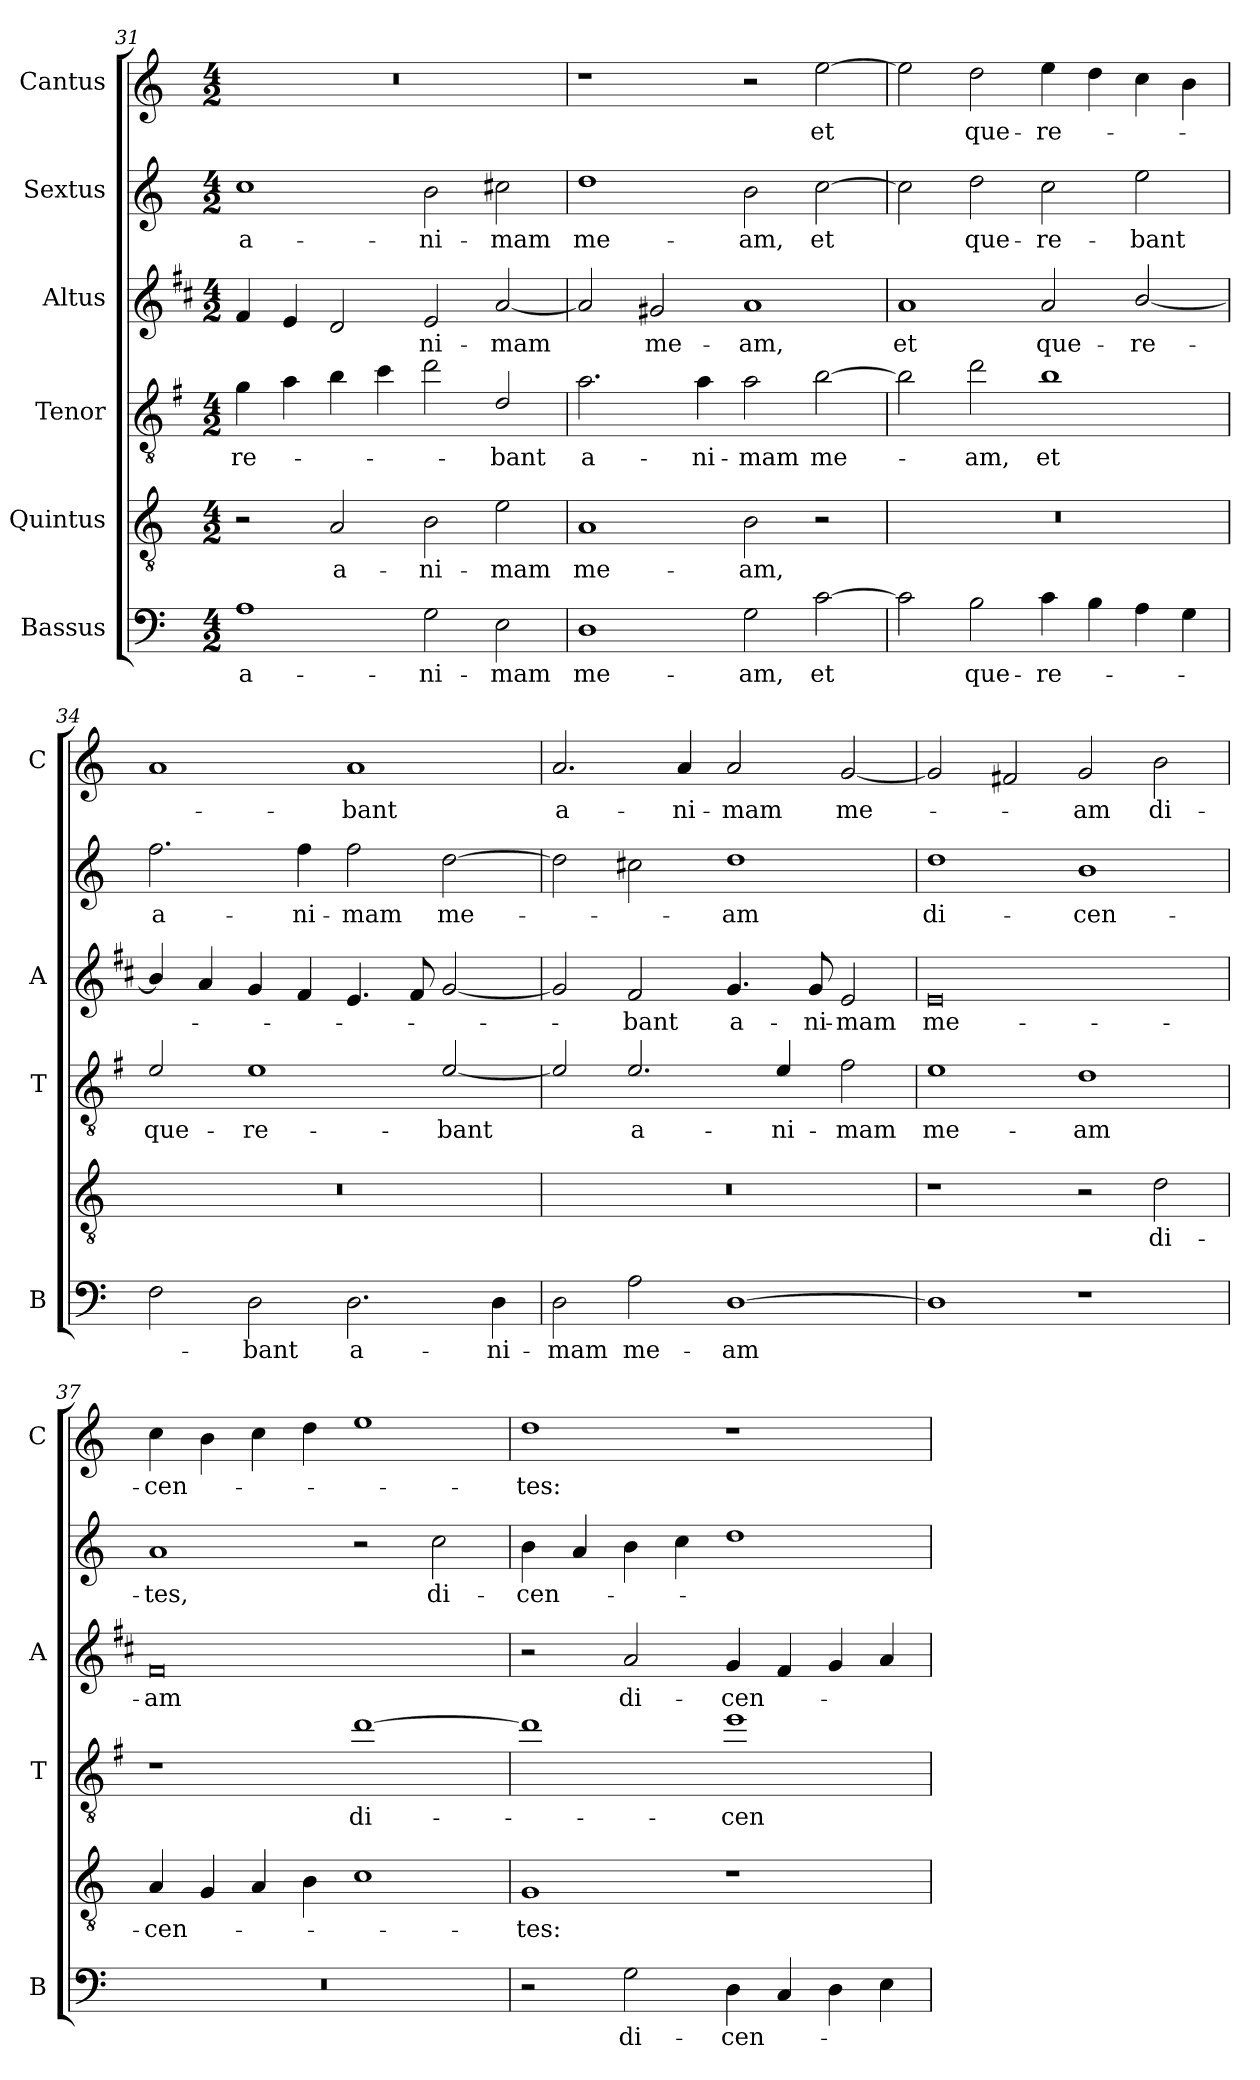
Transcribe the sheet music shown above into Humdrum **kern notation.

**kern	**text	**kern	**text	**kern	**text	**kern	**text	**kern	**text	**kern	**text
*part6	*part6	*part5	*part5	*part4	*part4	*part3	*part3	*part2	*part2	*part1	*part1
*staff6	*staff6	*staff5	*staff5	*staff4	*staff4	*staff3	*staff3	*staff2	*staff2	*staff1	*staff1
*I"Bassus	*	*I"Quintus	*	*I"Tenor	*	*I"Altus	*	*I"Sextus	*	*I"Cantus	*
*I'B	*	*	*	*I'T	*	*I'A	*	*	*	*I'C	*
*clefF4	*	*clefGv2	*	*clefGv2	*	*clefG2	*	*clefG2	*	*clefG2	*
*	*	*	*	*ITrd4c7	*	*ITrd1c2	*	*	*	*	*
*k[]	*	*k[]	*	*k[]	*	*k[]	*	*k[]	*	*k[]	*
*C:	*	*C:	*	*C:	*	*C:	*	*C:	*	*C:	*
*M4/2	*	*M4/2	*	*M4/2	*	*M4/2	*	*M4/2	*	*M4/2	*
=31	=31	=31	=31	=31	=31	=31	=31	=31	=31	=31	=31
!	!LO:LY:b	!	!	!	!LO:LY:b	!	!	!	!LO:LY:b	!	!
1A	a-	2r	.	4c\	-re-	4e/	.	1cc	a-	0r	.
.	.	.	.	4d\	.	4d/	.	.	.	.	.
!	!	!	!LO:LY:b	!	!	!	!	!	!	!	!
.	.	2A/	a-	4e\	.	2c/	.	.	.	.	.
.	.	.	.	4f\	.	.	.	.	.	.	.
!	!LO:LY:b	!	!LO:LY:b	!	!	!	!LO:LY:b	!	!LO:LY:b	!	!
2G\	-ni-	2B\	-ni-	2g\	.	2d/	-ni-	2b\	-ni-	.	.
!	!LO:LY:b	!	!LO:LY:b	!	!LO:LY:b	!	!LO:LY:b	!	!LO:LY:b	!	!
2E\	-mam	2e\	-mam	2G/	-bant	[2g/	-mam	2cc#X\	-mam	.	.
=32	=32	=32	=32	=32	=32	=32	=32	=32	=32	=32	=32
!	!LO:LY:b	!	!LO:LY:b	!	!LO:LY:b	!	!	!	!LO:LY:b	!	!
1D	me-	1A	me-	2.d\	a-	2g/]	.	1dd	me-	1r	.
!	!	!	!	!	!	!	!LO:LY:b	!	!	!	!
.	.	.	.	.	.	2f#X/	me-	.	.	.	.
!	!	!	!	!	!LO:LY:b	!	!	!	!	!	!
.	.	.	.	4d\	-ni-	.	.	.	.	.	.
!	!LO:LY:b	!	!LO:LY:b	!	!LO:LY:b	!	!LO:LY:b	!	!LO:LY:b	!	!
2G\	-am,	2B\	-am,	2d\	-mam	1g	-am,	2b\	-am,	2r	.
!	!LO:LY:b	!	!	!	!LO:LY:b	!	!	!	!LO:LY:b	!	!LO:LY:b
[2c\	et	2r	.	[2e\	me-	.	.	[2cc\	et	[2ee\	et
=33	=33	=33	=33	=33	=33	=33	=33	=33	=33	=33	=33
!	!	!	!	!	!	!	!LO:LY:b	!	!	!	!
2c\]	.	0r	.	2e\]	.	1g	et	2cc\]	.	2ee\]	.
!	!LO:LY:b	!	!	!	!LO:LY:b	!	!	!	!LO:LY:b	!	!LO:LY:b
2B\	que-	.	.	2g\	-am,	.	.	2dd\	que-	2dd\	que-
!	!LO:LY:b	!	!	!	!LO:LY:b	!	!LO:LY:b	!	!LO:LY:b	!	!LO:LY:b
4c\	-re-	.	.	1e	et	2g/	que-	2cc\	-re-	4ee\	-re-
4B\	.	.	.	.	.	.	.	.	.	4dd\	.
!	!	!	!	!	!	!	!LO:LY:b	!	!LO:LY:b	!	!
4A\	.	.	.	.	.	[2a/	-re-	2ee\	-bant	4cc\	.
4G\	.	.	.	.	.	.	.	.	.	4b\	.
=34	=34	=34	=34	=34	=34	=34	=34	=34	=34	=34	=34
!	!	!	!	!	!LO:LY:b	!	!	!	!LO:LY:b	!	!
2F\	.	0r	.	2A/	que-	4a/]	.	2.ff\	a-	1a	.
.	.	.	.	.	.	4g/	.	.	.	.	.
!	!LO:LY:b	!	!	!	!LO:LY:b	!	!	!	!	!	!
2D\	-bant	.	.	1A	-re-	4f/	.	.	.	.	.
!	!	!	!	!	!	!	!	!	!LO:LY:b	!	!
.	.	.	.	.	.	4e/	.	4ff\	-ni-	.	.
!	!LO:LY:b	!	!	!	!	!	!	!	!LO:LY:b	!	!LO:LY:b
2.D\	a-	.	.	.	.	4.d/	.	2ff\	-mam	1a	-bant
.	.	.	.	.	.	8e/	.	.	.	.	.
!	!	!	!	!	!LO:LY:b	!	!	!	!LO:LY:b	!	!
.	.	.	.	[2A/	-bant	[2f/	.	[2dd\	me-	.	.
!	!LO:LY:b	!	!	!	!	!	!	!	!	!	!
4D\	-ni-	.	.	.	.	.	.	.	.	.	.
=35	=35	=35	=35	=35	=35	=35	=35	=35	=35	=35	=35
!	!LO:LY:b	!	!	!	!	!	!	!	!	!	!LO:LY:b
2D\	-mam	0r	.	2A/]	.	2f/]	.	2dd\]	.	2.a/	a-
!	!LO:LY:b	!	!	!	!LO:LY:b	!	!LO:LY:b	!	!	!	!
2A\	me-	.	.	2.A/	a-	2e/	-bant	2cc#X\	.	.	.
!	!	!	!	!	!	!	!	!	!	!	!LO:LY:b
.	.	.	.	.	.	.	.	.	.	4a/	-ni-
!	!LO:LY:b	!	!	!	!	!	!LO:LY:b	!	!LO:LY:b	!	!LO:LY:b
[1D	-am	.	.	.	.	4.f/	a-	1dd	-am	2a/	-mam
!	!	!	!	!	!LO:LY:b	!	!	!	!	!	!
.	.	.	.	4A/	-ni-	.	.	.	.	.	.
!	!	!	!	!	!	!	!LO:LY:b	!	!	!	!
.	.	.	.	.	.	8f/	-ni-	.	.	.	.
!	!	!	!	!	!LO:LY:b	!	!LO:LY:b	!	!	!	!LO:LY:b
.	.	.	.	2B\	-mam	2d/	-mam	.	.	[2g/	me-
!!LO:LB:g=z
=36	=36	=36	=36	=36	=36	=36	=36	=36	=36	=36	=36
!	!	!	!	!	!LO:LY:b	!	!LO:LY:b	!	!LO:LY:b	!	!
1D]	.	1r	.	1A	me-	0d	me-	1dd	di-	2g/]	.
.	.	.	.	.	.	.	.	.	.	2f#X/	.
!	!	!	!	!	!LO:LY:b	!	!	!	!LO:LY:b	!	!LO:LY:b
1r	.	2r	.	1G	-am	.	.	1b	-cen-	2g/	-am
!	!	!	!LO:LY:b	!	!	!	!	!	!	!	!LO:LY:b
.	.	2d\	di-	.	.	.	.	.	.	2b\	di-
=37	=37	=37	=37	=37	=37	=37	=37	=37	=37	=37	=37
!	!	!	!LO:LY:b	!	!	!	!LO:LY:b	!	!LO:LY:b	!	!LO:LY:b
0r	.	4A/	-cen-	1r	.	0e	-am	1a	-tes,	4cc\	-cen-
.	.	4G/	.	.	.	.	.	.	.	4b\	.
.	.	4A/	.	.	.	.	.	.	.	4cc\	.
.	.	4B\	.	.	.	.	.	.	.	4dd\	.
!	!	!	!	!	!LO:LY:b	!	!	!	!	!	!
.	.	1c	.	[1g	di-	.	.	2r	.	1ee	.
!	!	!	!	!	!	!	!	!	!LO:LY:b	!	!
.	.	.	.	.	.	.	.	2cc\	di-	.	.
=38	=38	=38	=38	=38	=38	=38	=38	=38	=38	=38	=38
!	!	!	!LO:LY:b	!	!	!	!	!	!LO:LY:b	!	!LO:LY:b
2r	.	1G	-tes:	1g]	.	2r	.	4b\	-cen-	1dd	-tes:
.	.	.	.	.	.	.	.	4a/	.	.	.
!	!LO:LY:b	!	!	!	!	!	!LO:LY:b	!	!	!	!
2G\	di-	.	.	.	.	2g/	di-	4b\	.	.	.
.	.	.	.	.	.	.	.	4cc\	.	.	.
!	!LO:LY:b	!	!	!	!LO:LY:b	!	!LO:LY:b	!	!	!	!
4D\	-cen-	1r	.	1a	-cen-	4f/	-cen-	1dd	.	1r	.
4C/	.	.	.	.	.	4e/	.	.	.	.	.
4D\	.	.	.	.	.	4f/	.	.	.	.	.
4E\	.	.	.	.	.	4g/	.	.	.	.	.
=	=	=	=	=	=	=	=	=	=	=	=
*-	*-	*-	*-	*-	*-	*-	*-	*-	*-	*-	*-
